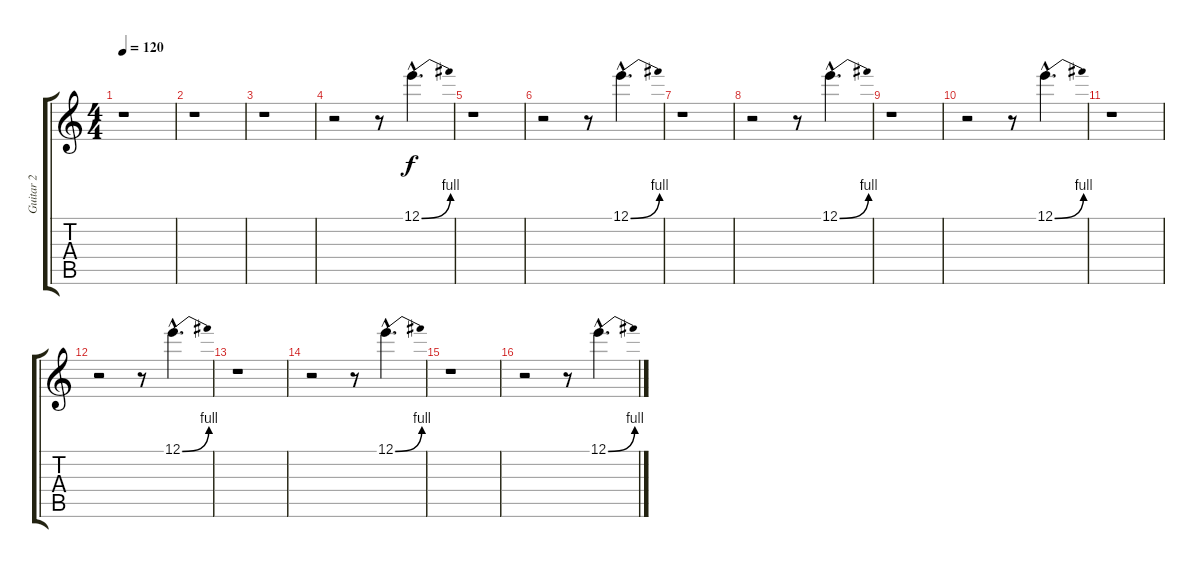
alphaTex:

\track ("Guitar 2" "Guitar 2") {instrument distortionguitar}
\staff {score tabs}
\tuning (E4 B3 G3 D3 A2 E2) {hide}
\ts (4 4)
\tempo 120
\clef g2
\ks c
r.1{dy f} |
r.1 |
r.1 |
r.2 r.8 12.1{be (bend 0 0 60 4) hac}.4{d} |
r.1 |
r.2 r.8 12.1{be (bend 0 0 60 4) hac}.4{d} |
r.1 |
r.2 r.8 12.1{be (bend 0 0 60 4) hac}.4{d} |
r.1 |
r.2 r.8 12.1{be (bend 0 0 60 4) hac}.4{d} |
r.1 |
r.2 r.8 12.1{be (bend 0 0 60 4) hac}.4{d} |
r.1 |
r.2 r.8 12.1{be (bend 0 0 60 4) hac}.4{d} |
r.1 |
r.2 r.8 12.1{be (bend 0 0 60 4) hac}.4{d}
